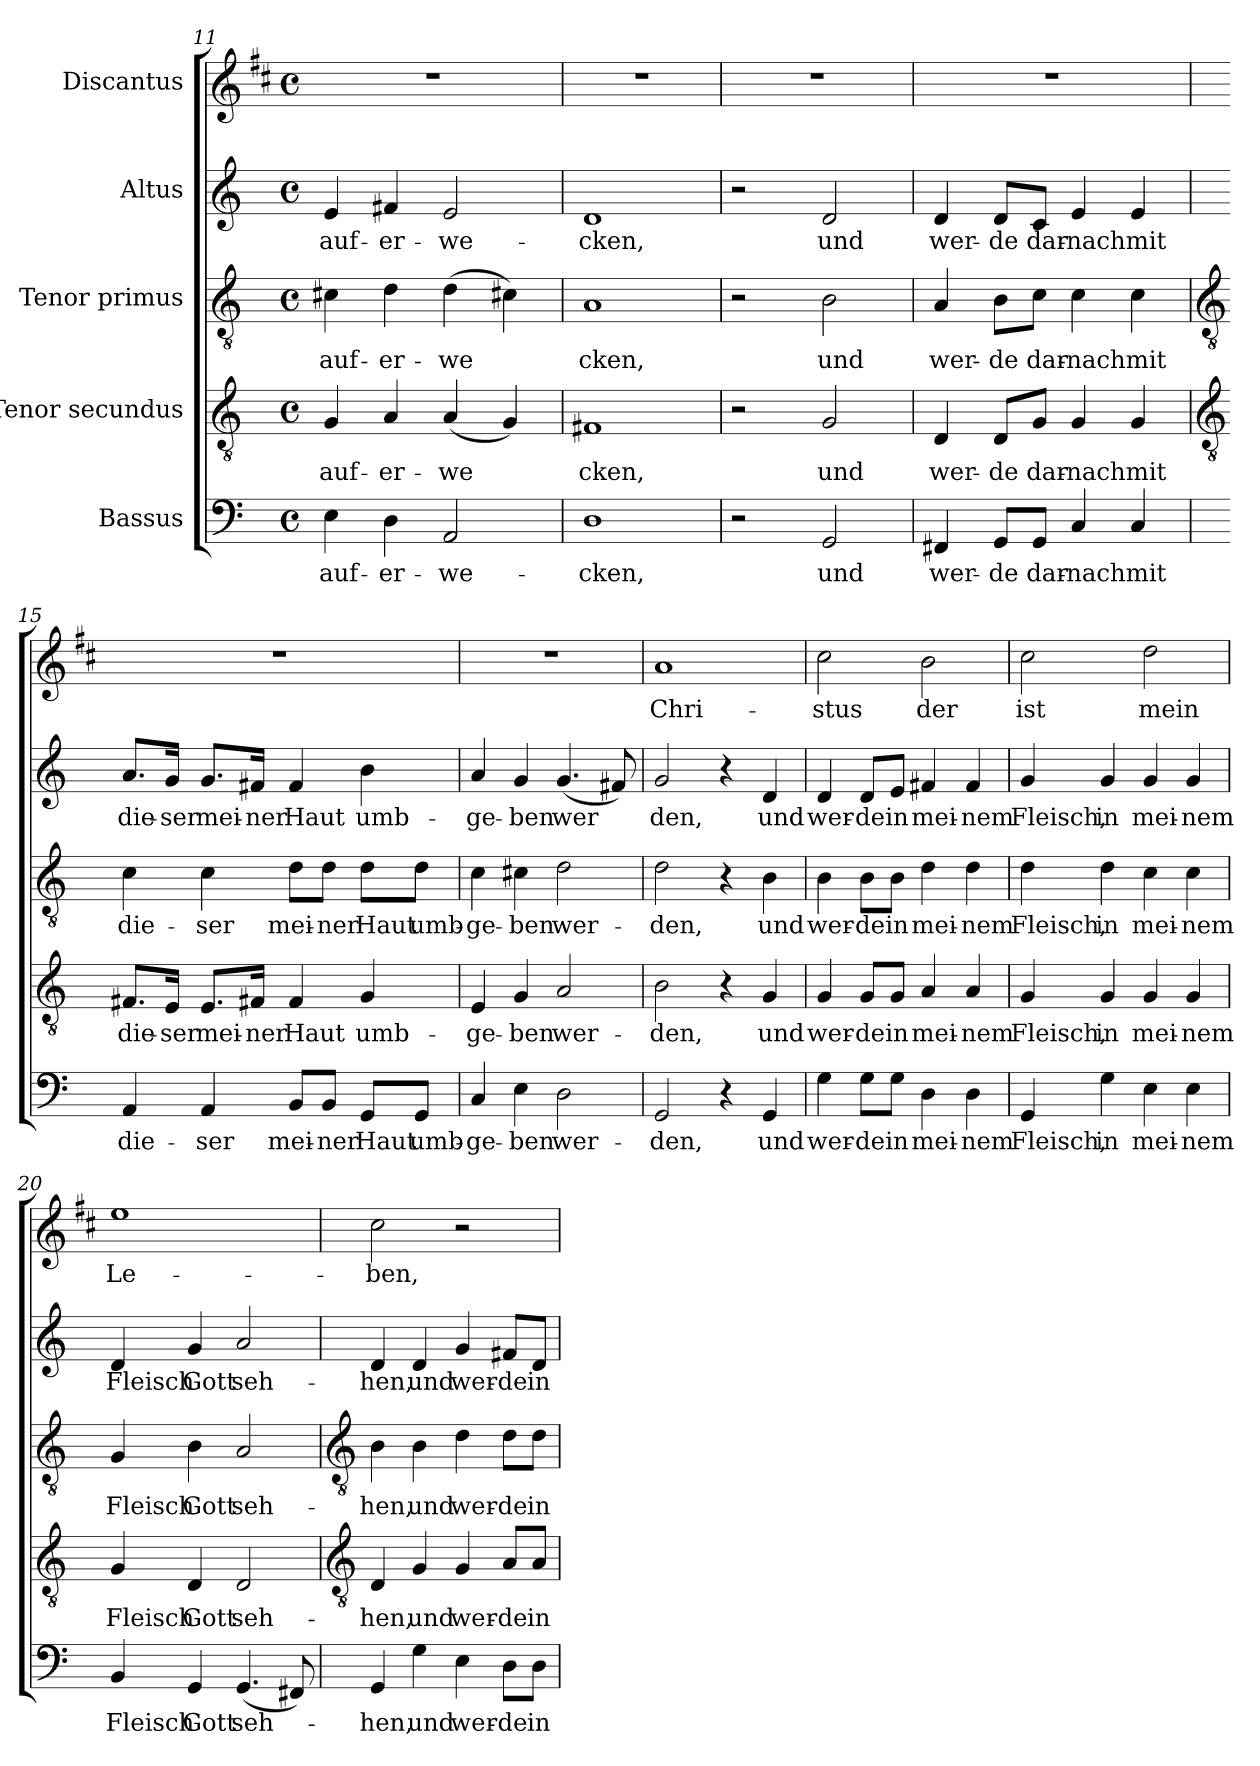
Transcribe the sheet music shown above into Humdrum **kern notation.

**kern	**text	**kern	**text	**kern	**text	**kern	**text	**kern	**text
*part5	*part5	*part4	*part4	*part3	*part3	*part2	*part2	*part1	*part1
*staff5	*staff5	*staff4	*staff4	*staff3	*staff3	*staff2	*staff2	*staff1	*staff1
*I"Bassus	*	*I"Tenor secundus	*	*I"Tenor primus	*	*I"Altus	*	*I"Discantus	*
*clefF4	*	*clefGv2	*	*clefGv2	*	*clefG2	*	*clefG2	*
*	*	*	*	*	*	*	*	*ITrd1c2	*
*k[]	*	*k[]	*	*k[]	*	*k[]	*	*k[]	*
*C:	*	*C:	*	*C:	*	*C:	*	*C:	*
*M4/4	*	*M4/4	*	*M4/4	*	*M4/4	*	*M4/4	*
*met(c)	*	*met(c)	*	*met(c)	*	*met(c)	*	*met(c)	*
=11	=11	=11	=11	=11	=11	=11	=11	=11	=11
!	!LO:LY:b	!	!LO:LY:b	!	!LO:LY:b	!	!LO:LY:b	!	!
4E	auf-	4G	auf-	4c#X	auf-	4e	auf-	1r	.
!	!LO:LY:b	!	!LO:LY:b	!	!LO:LY:b	!	!LO:LY:b	!	!
4D	-er-	4A	-er-	4d	-er-	4f#X	-er-	.	.
!	!LO:LY:b	!	!LO:LY:b	!	!LO:LY:b	!	!LO:LY:b	!	!
2AA	-we-	(<4A	-we	(>4d	-we	2e	-we-	.	.
.	.	4G)	.	4c#X)	.	.	.	.	.
=12	=12	=12	=12	=12	=12	=12	=12	=12	=12
!	!LO:LY:b	!	!LO:LY:b	!	!LO:LY:b	!	!LO:LY:b	!	!
1D	-cken,	1F#X	cken,	1A	cken,	1d	-cken,	1r	.
=13	=13	=13	=13	=13	=13	=13	=13	=13	=13
2r	.	2r	.	2r	.	2r	.	1r	.
!	!LO:LY:b	!	!LO:LY:b	!	!LO:LY:b	!	!LO:LY:b	!	!
2GG	und	2G	und	2B	und	2d	und	.	.
=14	=14	=14	=14	=14	=14	=14	=14	=14	=14
!	!LO:LY:b	!	!LO:LY:b	!	!LO:LY:b	!	!LO:LY:b	!	!
4FF#X	wer-	4D	wer-	4A	wer-	4d	wer-	1r	.
!	!LO:LY:b	!	!LO:LY:b	!	!LO:LY:b	!	!LO:LY:b	!	!
8GG/L	-de	8D/L	-de	8B\L	-de	8d/L	-de	.	.
!	!LO:LY:b	!	!LO:LY:b	!	!LO:LY:b	!	!LO:LY:b	!	!
8GG/J	dar-	8G/J	dar-	8c\J	dar-	8c/J	dar-	.	.
!	!LO:LY:b	!	!LO:LY:b	!	!LO:LY:b	!	!LO:LY:b	!	!
4C	-nach	4G	-nach	4c	-nach	4e	-nach	.	.
!	!LO:LY:b	!	!LO:LY:b	!	!LO:LY:b	!	!LO:LY:b	!	!
4C	mit	4G	mit	4c	mit	4e	mit	.	.
!!LO:LB:g=z
=15	=15	=15	=15	=15	=15	=15	=15	=15	=15
*	*	*clefGv2	*	*clefGv2	*	*	*	*	*
!	!LO:LY:b	!	!LO:LY:b	!	!LO:LY:b	!	!LO:LY:b	!	!
4AA	die-	8.F#X/L	die-	4c	die-	8.a/L	die-	1r	.
!	!	!	!LO:LY:b	!	!	!	!LO:LY:b	!	!
.	.	16E/Jk	-ser	.	.	16g/Jk	-ser	.	.
!	!LO:LY:b	!	!LO:LY:b	!	!LO:LY:b	!	!LO:LY:b	!	!
4AA	-ser	8.E/L	mei-	4c	-ser	8.g/L	mei-	.	.
!	!	!	!LO:LY:b	!	!	!	!LO:LY:b	!	!
.	.	16F#X/Jk	-ner	.	.	16f#X/Jk	-ner	.	.
!	!LO:LY:b	!	!LO:LY:b	!	!LO:LY:b	!	!LO:LY:b	!	!
8BB/L	mei-	4F#	Haut	8d\L	mei-	4f#	Haut	.	.
!	!LO:LY:b	!	!	!	!LO:LY:b	!	!	!	!
8BB/J	-ner	.	.	8d\J	-ner	.	.	.	.
!	!LO:LY:b	!	!LO:LY:b	!	!LO:LY:b	!	!LO:LY:b	!	!
8GG/L	Haut	4G	umb-	8d\L	Haut	4b	umb-	.	.
!	!LO:LY:b	!	!	!	!LO:LY:b	!	!	!	!
8GG/J	umb-	.	.	8d\J	umb-	.	.	.	.
=16	=16	=16	=16	=16	=16	=16	=16	=16	=16
!	!LO:LY:b	!	!LO:LY:b	!	!LO:LY:b	!	!LO:LY:b	!	!
4C	-ge-	4E	-ge-	4c	-ge-	4a	-ge-	1r	.
!	!LO:LY:b	!	!LO:LY:b	!	!LO:LY:b	!	!LO:LY:b	!	!
4E	-ben	4G	-ben	4c#X	-ben	4g	-ben	.	.
!	!LO:LY:b	!	!LO:LY:b	!	!LO:LY:b	!	!LO:LY:b	!	!
2D	wer-	2A	wer-	2d	wer-	(<4.g	wer	.	.
.	.	.	.	.	.	8f#X)	.	.	.
=17	=17	=17	=17	=17	=17	=17	=17	=17	=17
!	!LO:LY:b	!	!LO:LY:b	!	!LO:LY:b	!	!LO:LY:b	!	!LO:LY:b
2GG	-den,	2B	-den,	2d	-den,	2g	den,	1g	Chri-
4r	.	4r	.	4r	.	4r	.	.	.
!	!LO:LY:b	!	!LO:LY:b	!	!LO:LY:b	!	!LO:LY:b	!	!
4GG	und	4G	und	4B	und	4d	und	.	.
=18	=18	=18	=18	=18	=18	=18	=18	=18	=18
!	!LO:LY:b	!	!LO:LY:b	!	!LO:LY:b	!	!LO:LY:b	!	!LO:LY:b
4G	wer-	4G	wer-	4B	wer-	4d	wer-	2b	-stus
!	!LO:LY:b	!	!LO:LY:b	!	!LO:LY:b	!	!LO:LY:b	!	!
8G\L	-de	8G/L	-de	8B\L	-de	8d/L	-de	.	.
!	!LO:LY:b	!	!LO:LY:b	!	!LO:LY:b	!	!LO:LY:b	!	!
8G\J	in	8G/J	in	8B\J	in	8e/J	in	.	.
!	!LO:LY:b	!	!LO:LY:b	!	!LO:LY:b	!	!LO:LY:b	!	!LO:LY:b
4D	mei-	4A	mei-	4d	mei-	4f#X	mei-	2a	der
!	!LO:LY:b	!	!LO:LY:b	!	!LO:LY:b	!	!LO:LY:b	!	!
4D	-nem	4A	-nem	4d	-nem	4f#	-nem	.	.
=19	=19	=19	=19	=19	=19	=19	=19	=19	=19
!	!LO:LY:b	!	!LO:LY:b	!	!LO:LY:b	!	!LO:LY:b	!	!LO:LY:b
4GG	Fleisch,	4G	Fleisch,	4d	Fleisch,	4g	Fleisch,	2b	ist
!	!LO:LY:b	!	!LO:LY:b	!	!LO:LY:b	!	!LO:LY:b	!	!
4G	in	4G	in	4d	in	4g	in	.	.
!	!LO:LY:b	!	!LO:LY:b	!	!LO:LY:b	!	!LO:LY:b	!	!LO:LY:b
4E	mei-	4G	mei-	4c	mei-	4g	mei-	2cc	mein
!	!LO:LY:b	!	!LO:LY:b	!	!LO:LY:b	!	!LO:LY:b	!	!
4E	-nem	4G	-nem	4c	-nem	4g	-nem	.	.
=20	=20	=20	=20	=20	=20	=20	=20	=20	=20
!	!LO:LY:b	!	!LO:LY:b	!	!LO:LY:b	!	!LO:LY:b	!	!LO:LY:b
4BB	Fleisch	4G	Fleisch	4G	Fleisch	4d	Fleisch	1dd	Le-
!	!LO:LY:b	!	!LO:LY:b	!	!LO:LY:b	!	!LO:LY:b	!	!
4GG	Gott	4D	Gott	4B	Gott	4g	Gott	.	.
!	!LO:LY:b	!	!LO:LY:b	!	!LO:LY:b	!	!LO:LY:b	!	!
(<4.GG	seh-	2D	seh-	2A	seh-	2a	seh-	.	.
8FF#X)	.	.	.	.	.	.	.	.	.
!!LO:LB:g=z
=21	=21	=21	=21	=21	=21	=21	=21	=21	=21
*	*	*clefGv2	*	*clefGv2	*	*	*	*	*
!	!LO:LY:b	!	!LO:LY:b	!	!LO:LY:b	!	!LO:LY:b	!	!LO:LY:b
4GG	-hen,	4D	-hen,	4B	-hen,	4d	-hen,	2b	-ben,
!	!LO:LY:b	!	!LO:LY:b	!	!LO:LY:b	!	!LO:LY:b	!	!
4G	und	4G	und	4B	und	4d	und	.	.
!	!LO:LY:b	!	!LO:LY:b	!	!LO:LY:b	!	!LO:LY:b	!	!
4E	wer-	4G	wer-	4d	wer-	4g	wer-	2r	.
!	!LO:LY:b	!	!LO:LY:b	!	!LO:LY:b	!	!LO:LY:b	!	!
8D\L	-de	8A/L	-de	8d\L	-de	8f#X/L	-de	.	.
!	!LO:LY:b	!	!LO:LY:b	!	!LO:LY:b	!	!LO:LY:b	!	!
8D\J	in	8A/J	in	8d\J	in	8d/J	in	.	.
=	=	=	=	=	=	=	=	=	=
*-	*-	*-	*-	*-	*-	*-	*-	*-	*-
